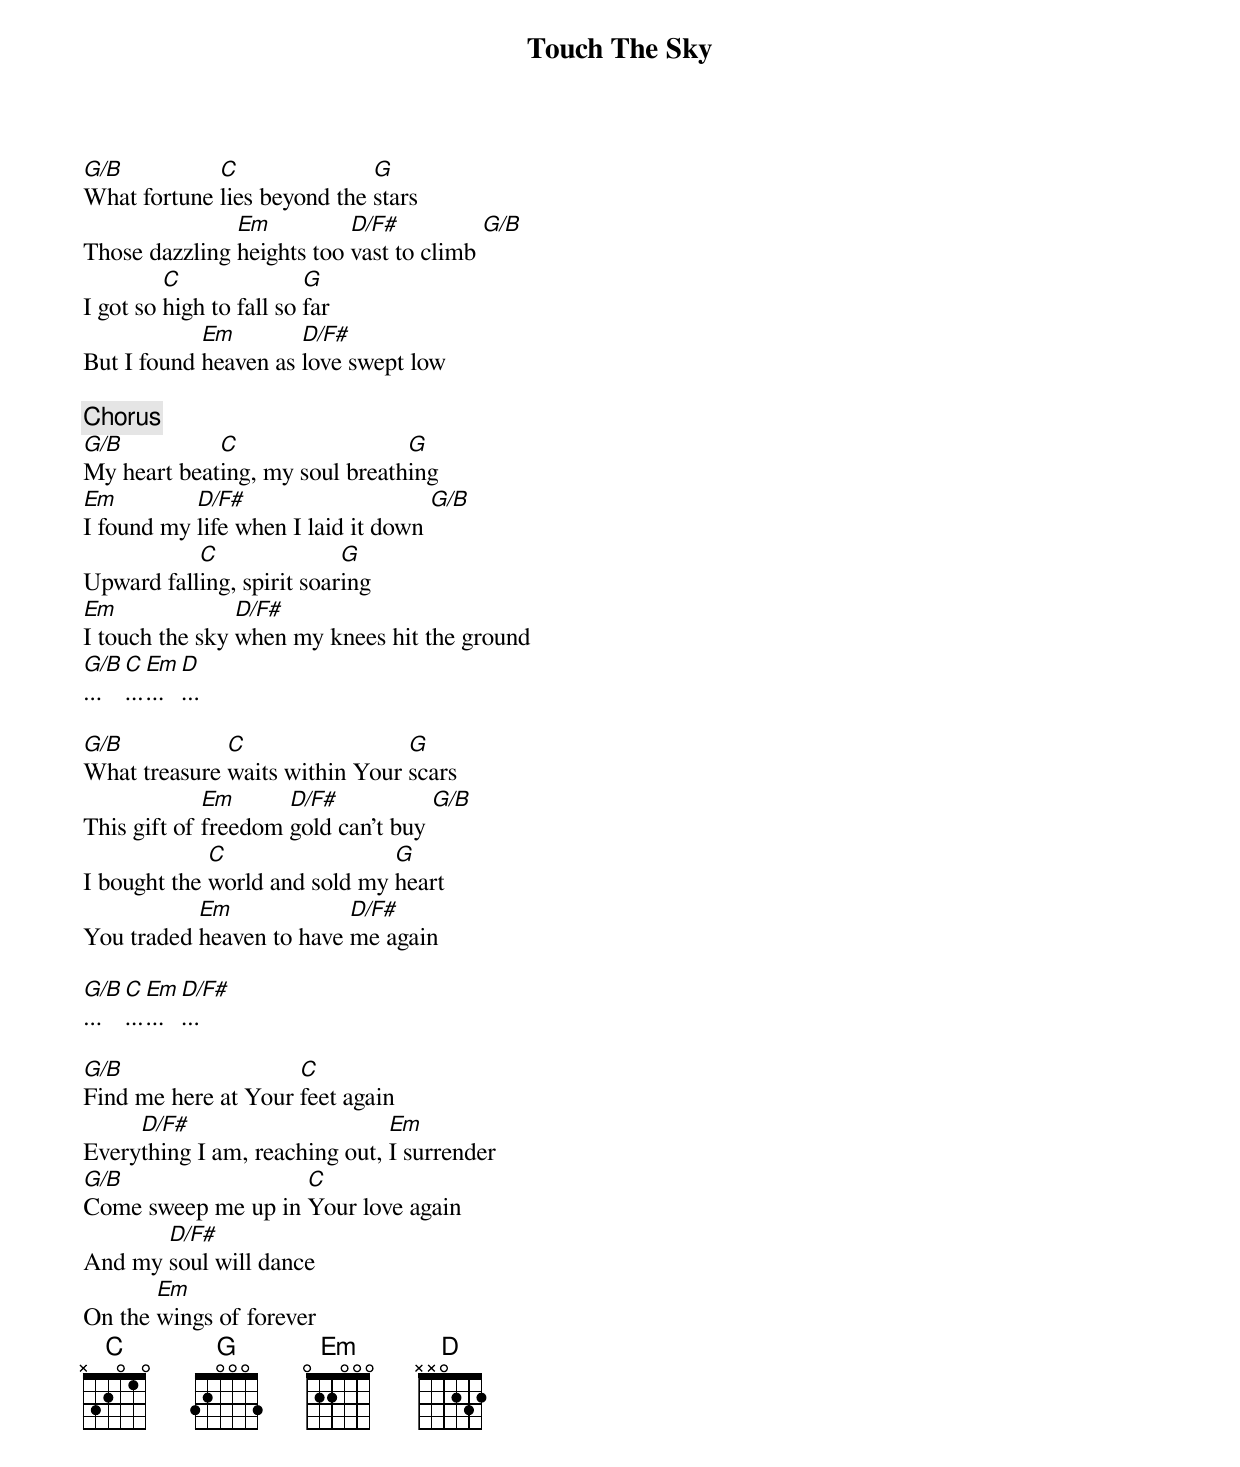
{Title: Touch The Sky}
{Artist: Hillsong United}

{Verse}
[G/B]What fortune [C]lies beyond the [G]stars
Those dazzling [Em]heights too [D/F#]vast to climb [G/B]
I got so [C]high to fall so [G]far
But I found [Em]heaven as [D/F#]love swept low

{Chorus}
[G/B]My heart beat[C]ing, my soul breath[G]ing
[Em]I found my [D/F#]life when I laid it down [G/B]
Upward fall[C]ing, spirit soar[G]ing
[Em]I touch the sky [D/F#]when my knees hit the ground
[G/B]...[C]...[Em]...[D]...

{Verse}
[G/B]What treasure [C]waits within Your [G]scars
This gift of [Em]freedom [D/F#]gold can't buy [G/B]
I bought the [C]world and sold my [G]heart
You traded [Em]heaven to have [D/F#]me again

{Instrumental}
[G/B]...[C]...[Em]...[D/F#]...

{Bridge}
[G/B]Find me here at Your [C]feet again
Every[D/F#]thing I am, reaching out, [Em]I surrender
[G/B]Come sweep me up in [C]Your love again
And my [D/F#]soul will dance
On the [Em]wings of forever
